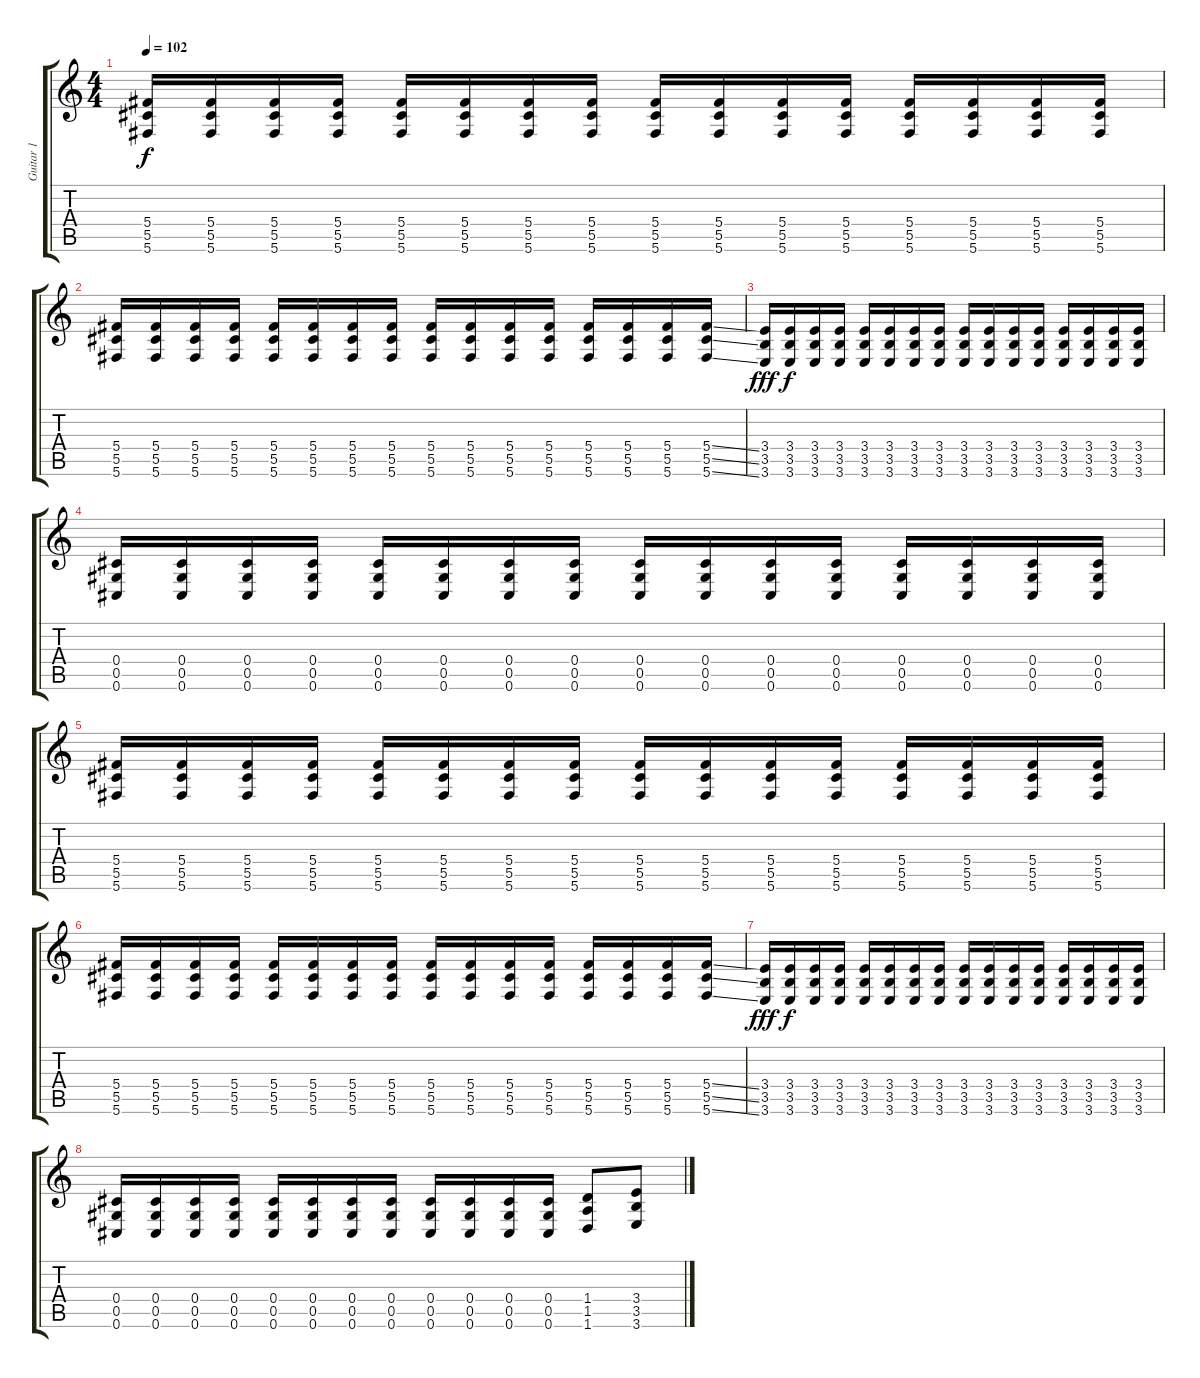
\track ("Guitar 1" "Guitar 1") {instrument overdrivenguitar}
\staff {score tabs}
\tuning (Eb4 Bb3 Gb3 Db3 Ab2 Db2) {hide}
\ts (4 4)
\tempo 102
\clef g2
\ks c
(5.4 5.5 5.6).16{dy f instrument electricguitarmuted} (5.4 5.5 5.6).16 (5.4 5.5 5.6).16 (5.4 5.5 5.6).16 (5.4 5.5 5.6).16 (5.4 5.5 5.6).16 (5.4 5.5 5.6).16 (5.4 5.5 5.6).16 (5.4 5.5 5.6).16 (5.4 5.5 5.6).16 (5.4 5.5 5.6).16 (5.4 5.5 5.6).16 (5.4 5.5 5.6).16 (5.4 5.5 5.6).16 (5.4 5.5 5.6).16 (5.4 5.5 5.6).16 |
(5.4 5.5 5.6).16{instrument electricguitarmuted} (5.4 5.5 5.6).16 (5.4 5.5 5.6).16 (5.4 5.5 5.6).16 (5.4 5.5 5.6).16 (5.4 5.5 5.6).16 (5.4 5.5 5.6).16 (5.4 5.5 5.6).16 (5.4 5.5 5.6).16 (5.4 5.5 5.6).16 (5.4 5.5 5.6).16 (5.4 5.5 5.6).16 (5.4 5.5 5.6).16 (5.4 5.5 5.6).16 (5.4 5.5 5.6).16 (5.4{ss} 5.5{ss} 5.6{ss}).16 |
(3.4 3.5 3.6).16{dy fff} (3.4 3.5 3.6).16{dy f} (3.4 3.5 3.6).16 (3.4 3.5 3.6).16 (3.4 3.5 3.6).16 (3.4 3.5 3.6).16 (3.4 3.5 3.6).16 (3.4 3.5 3.6).16 (3.4 3.5 3.6).16 (3.4 3.5 3.6).16 (3.4 3.5 3.6).16 (3.4 3.5 3.6).16 (3.4 3.5 3.6).16 (3.4 3.5 3.6).16 (3.4 3.5 3.6).16 (3.4 3.5 3.6).16 |
(0.4 0.5 0.6).16 (0.4 0.5 0.6).16 (0.4 0.5 0.6).16 (0.4 0.5 0.6).16 (0.4 0.5 0.6).16 (0.4 0.5 0.6).16 (0.4 0.5 0.6).16 (0.4 0.5 0.6).16 (0.4 0.5 0.6).16 (0.4 0.5 0.6).16 (0.4 0.5 0.6).16 (0.4 0.5 0.6).16 (0.4 0.5 0.6).16 (0.4 0.5 0.6).16 (0.4 0.5 0.6).16 (0.4 0.5 0.6).16 |
(5.4 5.5 5.6).16{instrument electricguitarmuted} (5.4 5.5 5.6).16 (5.4 5.5 5.6).16 (5.4 5.5 5.6).16 (5.4 5.5 5.6).16 (5.4 5.5 5.6).16 (5.4 5.5 5.6).16 (5.4 5.5 5.6).16 (5.4 5.5 5.6).16 (5.4 5.5 5.6).16 (5.4 5.5 5.6).16 (5.4 5.5 5.6).16 (5.4 5.5 5.6).16 (5.4 5.5 5.6).16 (5.4 5.5 5.6).16 (5.4 5.5 5.6).16 |
(5.4 5.5 5.6).16{instrument electricguitarmuted} (5.4 5.5 5.6).16 (5.4 5.5 5.6).16 (5.4 5.5 5.6).16 (5.4 5.5 5.6).16 (5.4 5.5 5.6).16 (5.4 5.5 5.6).16 (5.4 5.5 5.6).16 (5.4 5.5 5.6).16 (5.4 5.5 5.6).16 (5.4 5.5 5.6).16 (5.4 5.5 5.6).16 (5.4 5.5 5.6).16 (5.4 5.5 5.6).16 (5.4 5.5 5.6).16 (5.4{ss} 5.5{ss} 5.6{ss}).16 |
(3.4 3.5 3.6).16{dy fff} (3.4 3.5 3.6).16{dy f} (3.4 3.5 3.6).16 (3.4 3.5 3.6).16 (3.4 3.5 3.6).16 (3.4 3.5 3.6).16 (3.4 3.5 3.6).16 (3.4 3.5 3.6).16 (3.4 3.5 3.6).16 (3.4 3.5 3.6).16 (3.4 3.5 3.6).16 (3.4 3.5 3.6).16 (3.4 3.5 3.6).16 (3.4 3.5 3.6).16 (3.4 3.5 3.6).16 (3.4 3.5 3.6).16 |
(0.4 0.5 0.6).16 (0.4 0.5 0.6).16 (0.4 0.5 0.6).16 (0.4 0.5 0.6).16 (0.4 0.5 0.6).16 (0.4 0.5 0.6).16 (0.4 0.5 0.6).16 (0.4 0.5 0.6).16 (0.4 0.5 0.6).16 (0.4 0.5 0.6).16 (0.4 0.5 0.6).16 (0.4 0.5 0.6).16 (1.4 1.5 1.6).8{instrument overdrivenguitar} (3.4 3.5 3.6).8
